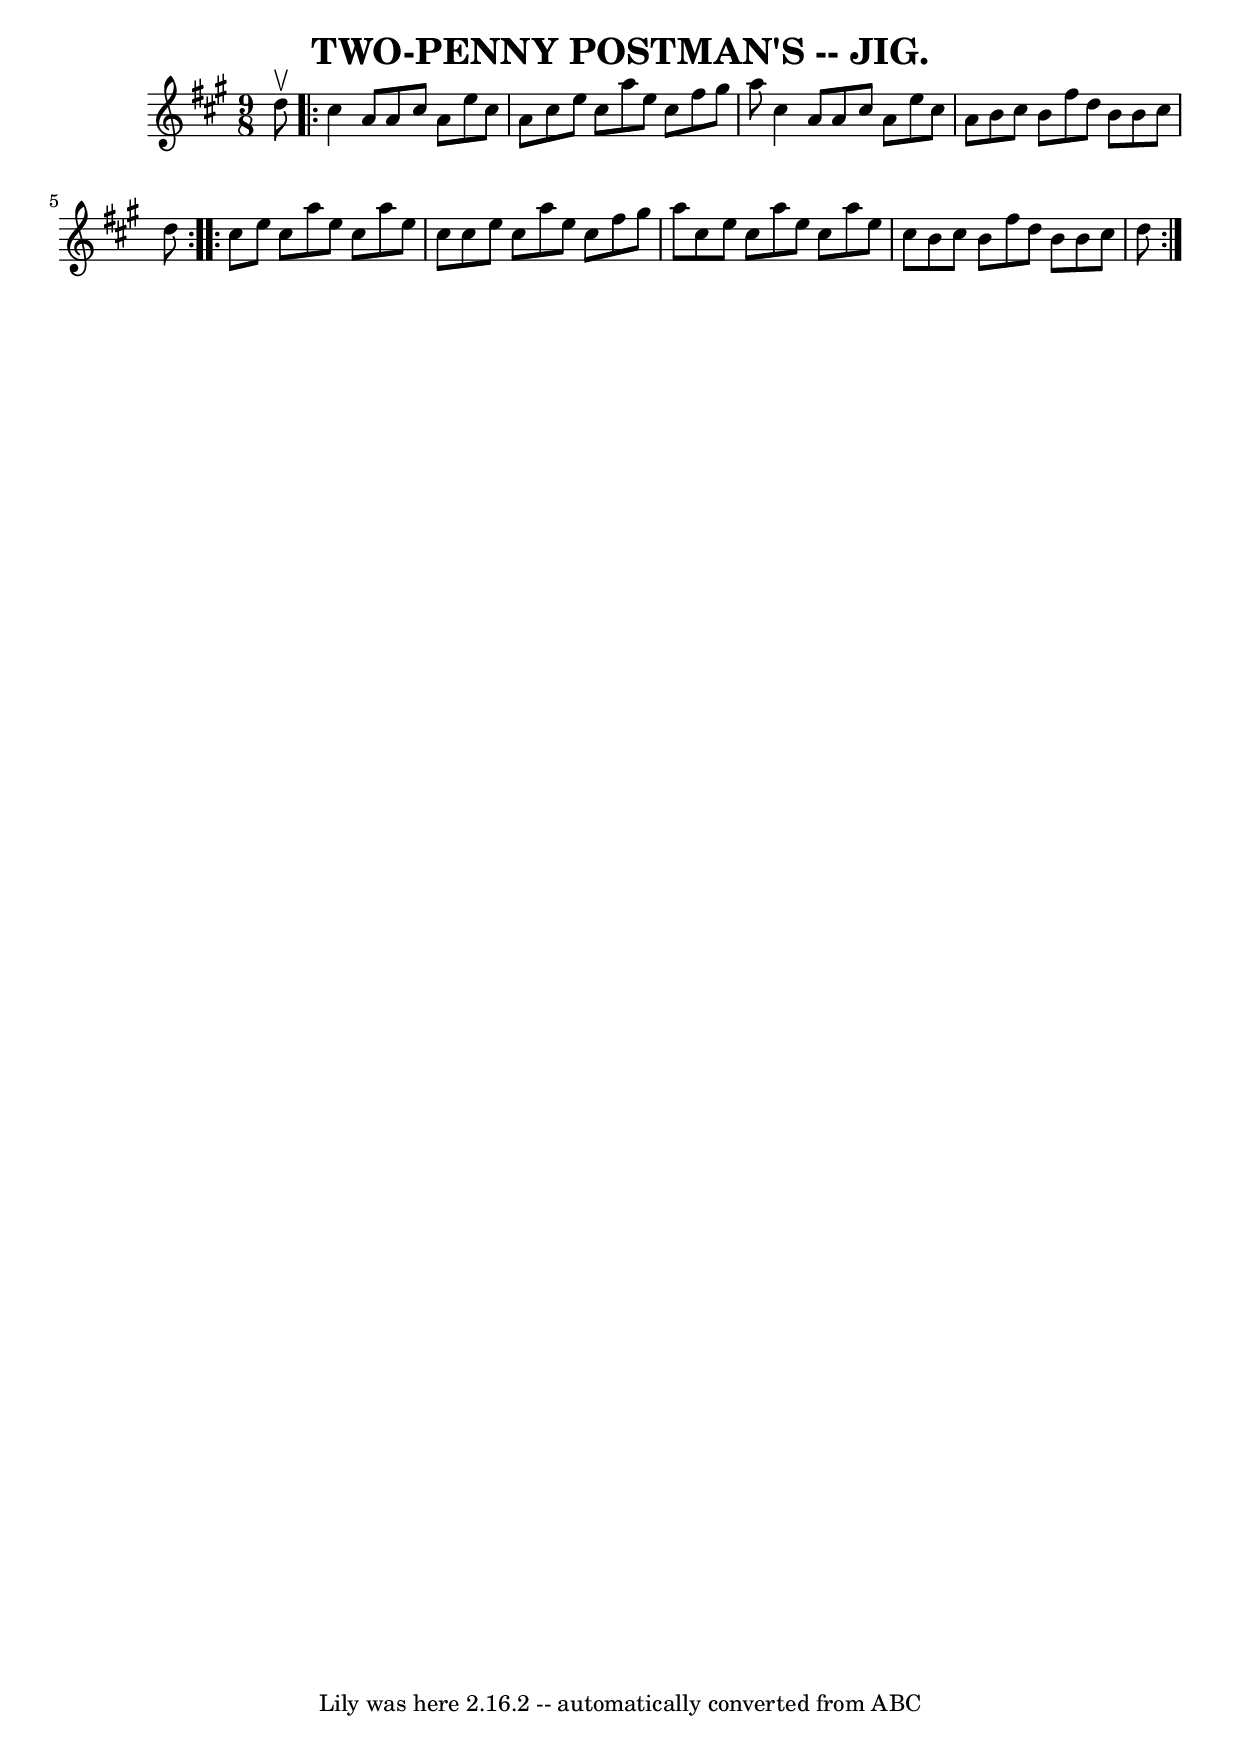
\version "2.7.40"
\include "Mammoth.ily"
\header {
	%% book = "Coles pg. 64.6"
	crossRefNumber = "26"
	footnotes = ""
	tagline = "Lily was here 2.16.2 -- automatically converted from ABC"
	title = "TWO-PENNY POSTMAN'S -- JIG."
}
voicedefault =  {
\set Score.defaultBarType = "empty"

\time 9/8 \key a \major d''8^\upbow \repeat volta 2 { cis''4 a'8 a'8 
 cis''8 a'8 e''8 cis''8 a'8  |
 cis''8 e''8 cis''8  
 a''8 e''8 cis''8 fis''8 gis''8 a''8  |
 cis''4 a'8  
 a'8 cis''8 a'8 e''8 cis''8 a'8  |
 b'8 cis''8    
b'8 fis''8 d''8 b'8 b'8 cis''8 d''8  }     \repeat volta 2 {  
 cis''8 e''8 cis''8 a''8 e''8 cis''8 a''8 e''8 cis''8  
|
 cis''8 e''8 cis''8 a''8 e''8 cis''8 fis''8    
gis''8 a''8  |
 cis''8 e''8 cis''8 a''8 e''8 cis''8   
 a''8 e''8 cis''8  |
 b'8 cis''8 b'8 fis''8 d''8    
b'8 b'8 cis''8 d''8  }   
}

\score{
    <<

	\context Staff="default"
	{
	    \voicedefault 
	}

    >>
	\layout {
	}
	\midi {}
}
